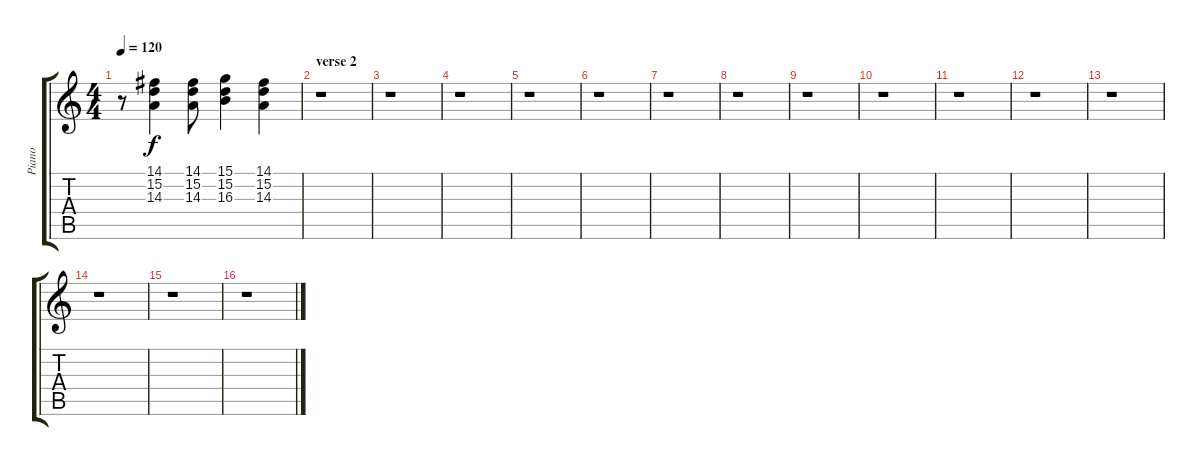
\track ("Piano" "Piano") {instrument acousticgrandpiano}
\staff {score tabs}
\tuning (E4 B3 G3 D3 A2 E2) {hide}
\ts (4 4)
\tempo 120
\clef g2
\ks c
r.8{dy f} (14.1 15.2 14.3).4 (14.1 15.2 14.3).8 (15.1 15.2 16.3).4 (14.1 15.2 14.3).4 |
\section ("" "verse 2")
r.1 |
r.1 |
r.1 |
r.1 |
r.1 |
r.1 |
r.1 |
r.1 |
r.1 |
r.1 |
r.1 |
r.1 |
r.1 |
r.1 |
r.1
